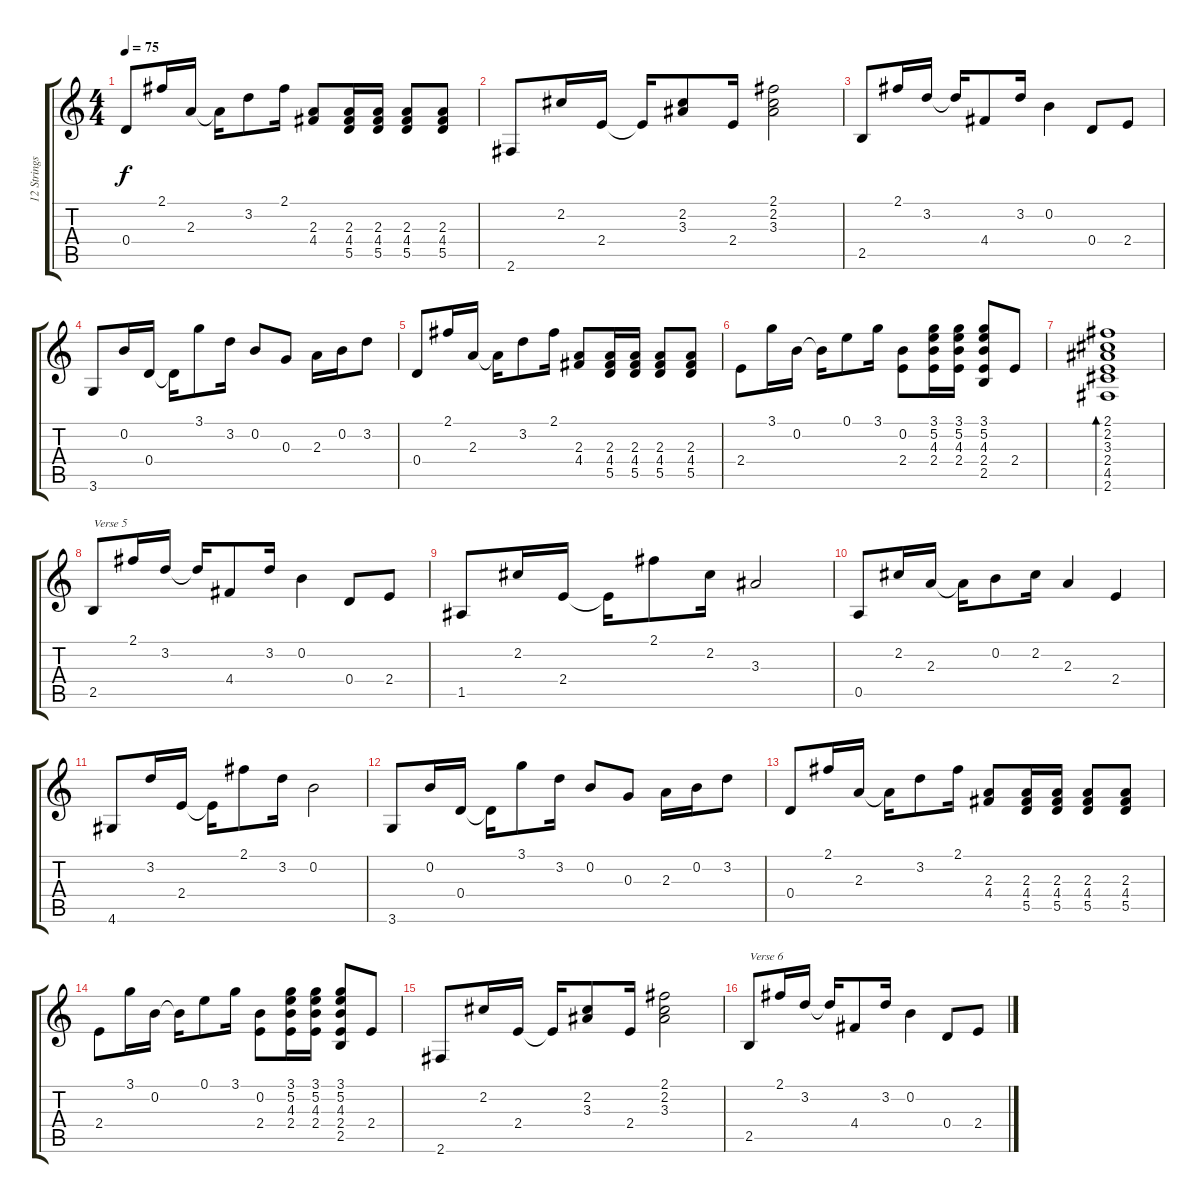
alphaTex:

\track ("12 Strings Capo 2nd" "12 Strings") {instrument acousticguitarsteel}
\staff {score tabs}
\tuning (E4 B3 G3 D3 A2 E2) {hide}
\ts (4 4)
\tempo 75
\clef g2
\ks c
0.4.8{dy f} 2.1.16 2.3.16 2.3{t}.16 3.2.8 2.1.16 (2.3 4.4).8 (2.3 4.4 5.5).16 (2.3 4.4 5.5).16 (2.3 4.4 5.5).8 (2.3 4.4 5.5).8 |
2.6.8 2.2.16 2.4.16 2.4{t}.16 (2.2 3.3).8 2.4.16 (2.1 2.2 3.3).2 |
2.5.8 2.1.16 3.2.16 3.2{t}.16 4.4.8 3.2.16 0.2.4 0.4.8 2.4.8 |
3.6.8 0.2.16 0.4.16 0.4{t}.16 3.1.8 3.2.16 0.2.8 0.3.8 2.3.16 0.2.16 3.2.8 |
0.4.8 2.1.16 2.3.16 2.3{t}.16 3.2.8 2.1.16 (2.3 4.4).8 (2.3 4.4 5.5).16 (2.3 4.4 5.5).16 (2.3 4.4 5.5).8 (2.3 4.4 5.5).8 |
2.4.8 3.1.16 0.2.16 0.2{t}.16 0.1.8 3.1.16 (0.2 2.4).8 (3.1 5.2 4.3 2.4).16 (3.1 5.2 4.3 2.4).16 (3.1 5.2 4.3 2.4 2.5).8 2.4.8 |
(2.1 2.2 3.3 2.4 4.5 2.6).1{bd 240} |
2.5.8{txt "Verse 5"} 2.1.16 3.2.16 3.2{t}.16 4.4.8 3.2.16 0.2.4 0.4.8 2.4.8 |
1.5.8 2.2.16 2.4.16 2.4{t}.16 2.1.8 2.2.16 3.3.2 |
0.5.8 2.2.16 2.3.16 2.3{t}.16 0.2.8 2.2.16 2.3.4 2.4.4 |
4.6.8 3.2.16 2.4.16 2.4{t}.16 2.1.8 3.2.16 0.2.2 |
3.6.8 0.2.16 0.4.16 0.4{t}.16 3.1.8 3.2.16 0.2.8 0.3.8 2.3.16 0.2.16 3.2.8 |
0.4.8 2.1.16 2.3.16 2.3{t}.16 3.2.8 2.1.16 (2.3 4.4).8 (2.3 4.4 5.5).16 (2.3 4.4 5.5).16 (2.3 4.4 5.5).8 (2.3 4.4 5.5).8 |
2.4.8 3.1.16 0.2.16 0.2{t}.16 0.1.8 3.1.16 (0.2 2.4).8 (3.1 5.2 4.3 2.4).16 (3.1 5.2 4.3 2.4).16 (3.1 5.2 4.3 2.4 2.5).8 2.4.8 |
2.6.8 2.2.16 2.4.16 2.4{t}.16 (2.2 3.3).8 2.4.16 (2.1 2.2 3.3).2 |
2.5.8{txt "Verse 6"} 2.1.16 3.2.16 3.2{t}.16 4.4.8 3.2.16 0.2.4 0.4.8 2.4.8
